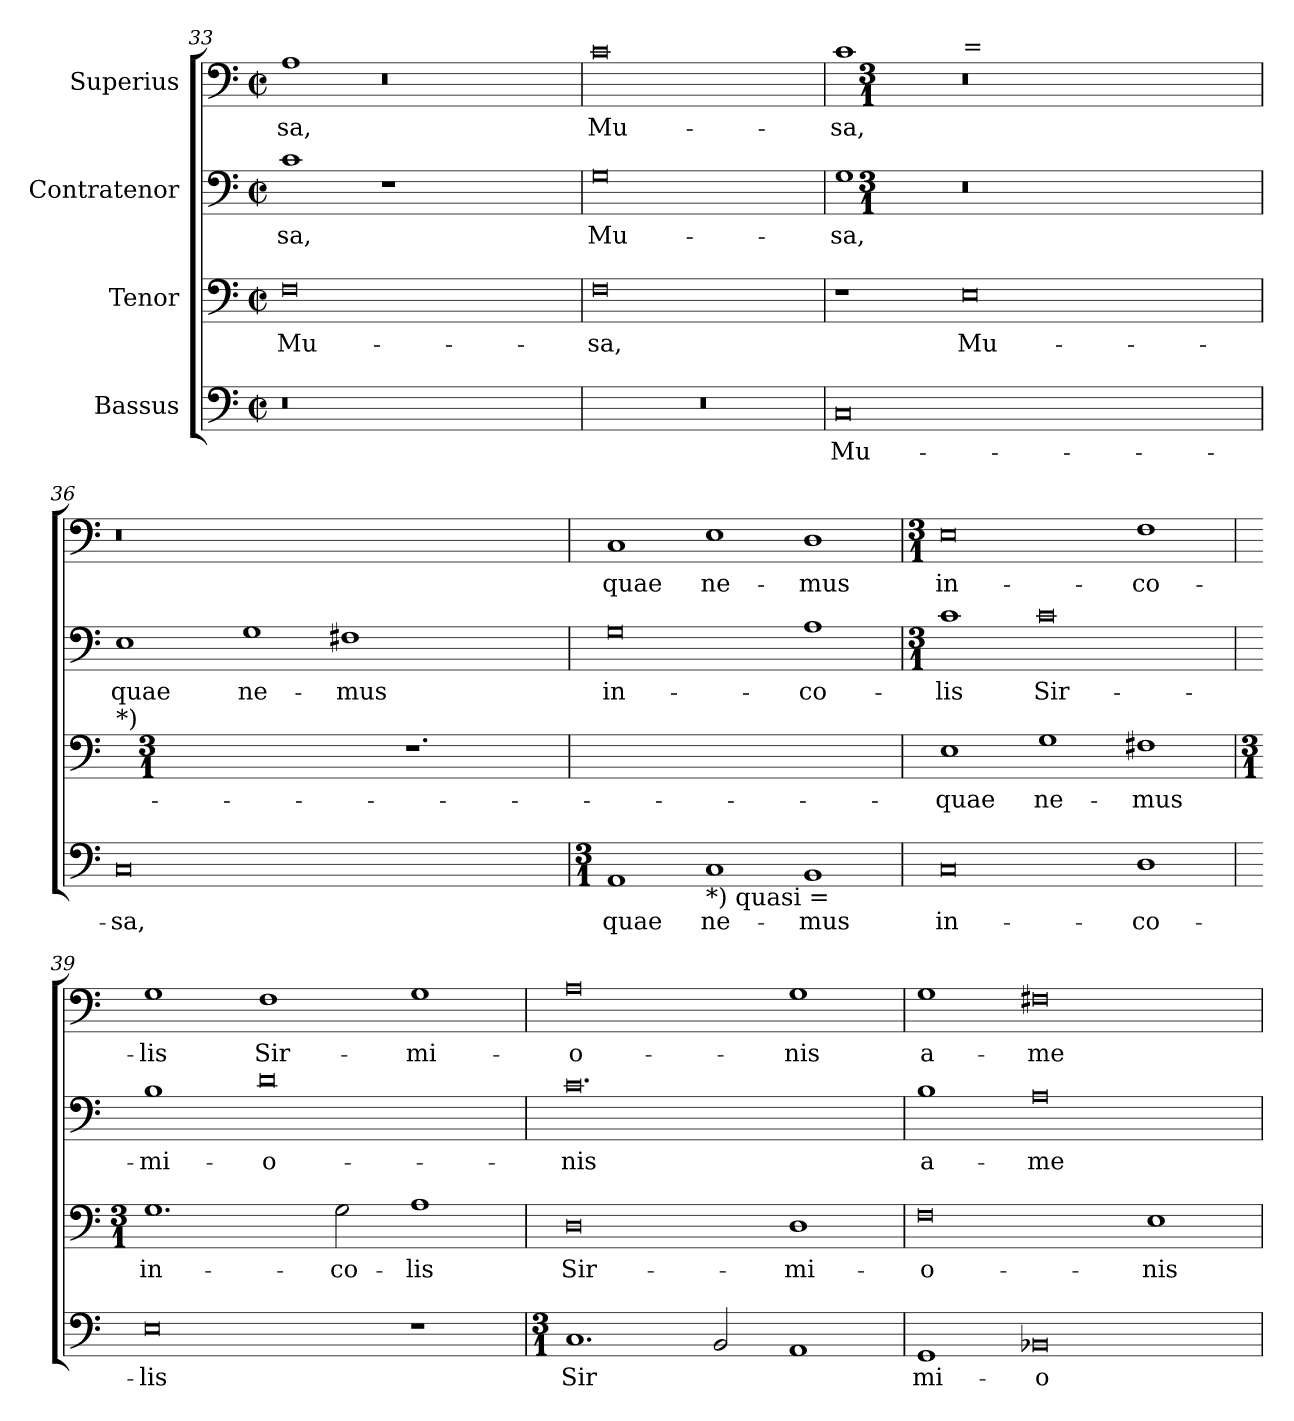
**kern	**text	**kern	**text	**kern	**text	**kern	**text
*part4	*part4	*part3	*part3	*part2	*part2	*part1	*part1
*staff4	*staff4	*staff3	*staff3	*staff2	*staff2	*staff1	*staff1
*I"Bassus	*	*I"Tenor	*	*I"Contratenor	*	*I"Superius	*
*clefF4	*	*clefF4	*	*clefF4	*	*clefF4	*
*k[]	*	*k[]	*	*k[]	*	*k[]	*
*C:	*	*C:	*	*C:	*	*C:	*
*M4/2	*	*M4/2	*	*M4/2	*	*M4/2	*
*met(c|)	*	*met(c|)	*	*met(c|)	*	*met(c|)	*
=33A	=33A	=33A	=33A	=33A	=33A	=33A	=33A
!	!	!	!LO:LY:b	!	!LO:LY:b	!	!LO:LY:b
*	*	*	*	*	*	*^	*
0r	.	0F	Mu-	1c	-sa,	1A	0ryy	-sa,
.	.	.	.	1r	.	0r	.	.
1ryy	.	1ryy	.	1ryy	.	.	1ryy	.
=34A	=34A	=34A	=34A	=34A	=34A	=34A	=34A	=34A
!	!	!	!LO:LY:b	!	!LO:LY:b	!	!	!LO:LY:b
0r	.	0F	-sa,	0G	Mu-	0c	1ryy	Mu-
.	.	.	.	.	.	.	2ryy	.
.	.	.	.	.	.	.	2ryy	.
=35A	=35A	=35A	=35A	=35A	=35A	=35A	=35A	=35A
!	!LO:LY:b	!	!	!	!LO:LY:b	!	!	!LO:LY:b
0C	Mu-	1r	.	1G	-sa,	1c	00ryy	-sa,
*	*	*	*	*M3/1	*	*M3/1	*	*
!	!	!	!	!	!	!LO:TX:a:t==	!	!
!	!	!	!LO:LY:b	!	!	!	!	!
.	.	0E	Mu-	0.r	.	0.r	.	.
0ryy	.	.	.	.	.	.	.	.
.	.	1ryy	.	.	.	.	.	.
=36	=36	=36	=36	=36	=36	=36	=36	=36
!	!	!LO:TX:a:t=*)	!	!	!	!	!	!
!	!LO:LY:b	!	!LO:LY:b	!	!LO:LY:b	!	!	!
0C	-sa,	[1Eyy	-sa,	1E	quae	0.r	1ryy	.
*	*	*M3/1	*	*	*	*	*	*
!	!	!	!	!	!LO:LY:b	!	!	!
.	.	1.Eyy]	.	1G	ne-	.	0.ryy	.
!	!	!	!	!	!LO:LY:b	!	!	!
0ryy	.	.	.	1F#X	-mus	.	.	.
.	.	1.r	.	.	.	.	.	.
.	.	.	.	1ryy	.	1ryy	.	.
=37	=37	=37	=37	=37	=37	=37	=37	=37
*M3/1	*	*	*	*	*	*	*	*
!	!LO:LY:b	!	!	!	!LO:LY:b	!	!	!LO:LY:b
1AA	quae	0.r	.	0G	in-	1C	0.ryy	quae
!LO:TX:b:t=*) quasi =	!	!	!	!	!	!	!	!
!	!LO:LY:b	!	!	!	!	!	!	!LO:LY:b
1C	ne-	.	.	.	.	1E	.	ne-
!	!LO:LY:b	!	!	!	!LO:LY:b	!	!	!LO:LY:b
1BB	-mus	.	.	1A	-co-	1D	.	-mus
*	*	*	*	*	*	*v	*v	*
!!LO:LB:g=z
=38	=38	=38	=38	=38	=38	=38	=38
*	*	*	*	*M3/1	*	*M3/1	*
!	!LO:LY:b	!	!LO:LY:b	!	!LO:LY:b	!	!LO:LY:b
0C	in-	1E	quae	1c	-lis	0E	in-
!	!	!	!LO:LY:b	!	!LO:LY:b	!	!
.	.	1G	ne-	0c	Sir-	.	.
!	!LO:LY:b	!	!LO:LY:b	!	!	!	!LO:LY:b
1D	-co-	1F#X	-mus	.	.	1F	-co-
!!LO:LB:g=z
=39	=39	=39	=39	=39	=39	=39	=39
*	*	*M3/1	*	*	*	*	*
!	!LO:LY:b	!	!LO:LY:b	!	!LO:LY:b	!	!LO:LY:b
0E	-lis	1.G	in-	1B	-mi-	1G	-lis
!	!	!	!	!	!LO:LY:b	!	!LO:LY:b
.	.	.	.	0d	-o-	1F	Sir-
!	!	!	!LO:LY:b	!	!	!	!
.	.	2G	-co-	.	.	.	.
!	!	!	!LO:LY:b	!	!	!	!LO:LY:b
1r	.	1A	-lis	.	.	1G	-mi-
!!LO:LB:g=z
=40	=40	=40	=40	=40	=40	=40	=40
*M3/1	*	*	*	*	*	*	*
!	!LO:LY:b	!	!LO:LY:b	!	!LO:LY:b	!	!LO:LY:b
1.C	Sir	0D	Sir-	0.c	-nis	0A	-o-
2BB	.	.	.	.	.	.	.
!	!	!	!LO:LY:b	!	!	!	!LO:LY:b
1AA	.	1D	-mi-	.	.	1G	-nis
=41	=41	=41	=41	=41	=41	=41	=41
!	!LO:LY:b	!	!LO:LY:b	!	!LO:LY:b	!	!LO:LY:b
1GG	mi-	0F	-o-	1B	a-	1G	a-
!	!LO:LY:b	!	!	!	!LO:LY:b	!	!LO:LY:b
0BB-X	-o-	.	.	0A	-me-	0F#X	-me-
!	!	!	!LO:LY:b	!	!	!	!
.	.	1E	-nis	.	.	.	.
=	=	=	=	=	=	=	=
*-	*-	*-	*-	*-	*-	*-	*-
